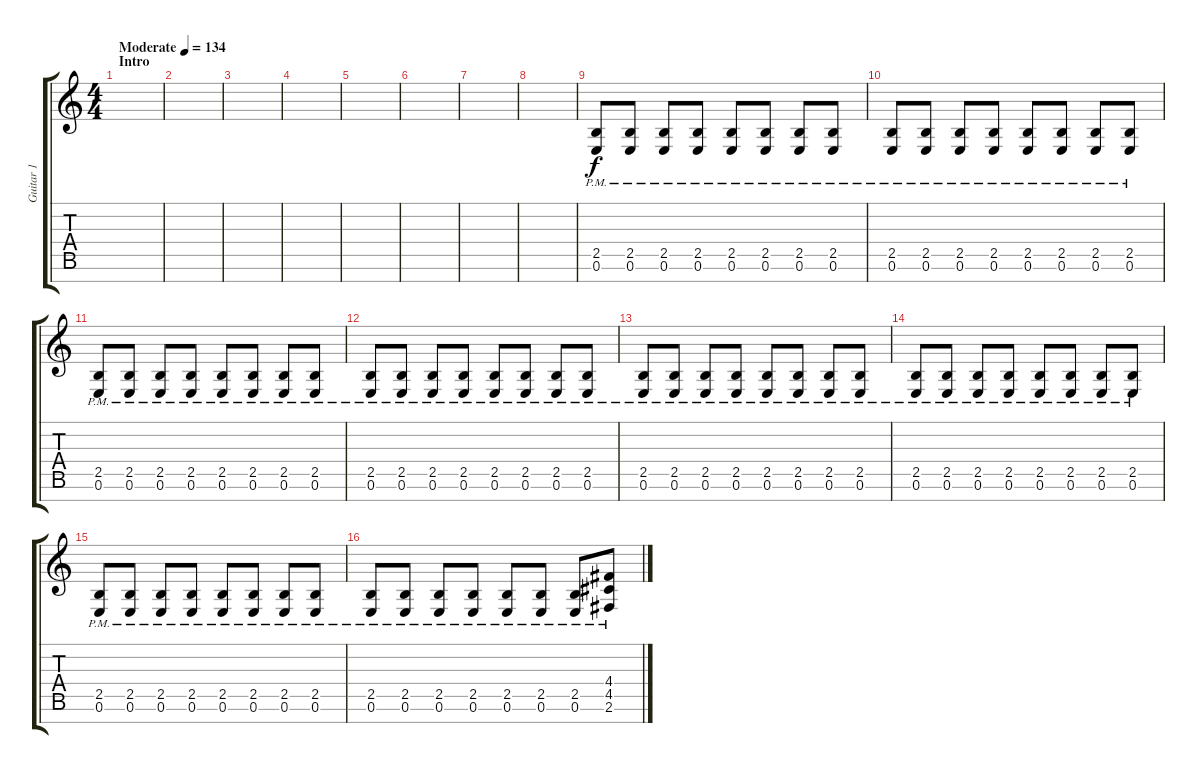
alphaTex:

\track ("Guitar 1" "Guitar 1") {instrument distortionguitar}
\staff {score tabs}
\tuning (E4 B3 G3 D3 A2 E2 B1) {hide}
\ts (4 4)
\section ("" "Intro")
\tempo (134 "Moderate")
\clef g2
\ks c
|
|
|
|
|
|
|
|
(2.5{pm} 0.6{pm}).8 (2.5{pm} 0.6{pm}).8 (2.5{pm} 0.6{pm}).8 (2.5{pm} 0.6{pm}).8 (2.5{pm} 0.6{pm}).8 (2.5{pm} 0.6{pm}).8 (2.5{pm} 0.6{pm}).8 (2.5{pm} 0.6{pm}).8 |
(2.5{pm} 0.6{pm}).8 (2.5{pm} 0.6{pm}).8 (2.5{pm} 0.6{pm}).8 (2.5{pm} 0.6{pm}).8 (2.5{pm} 0.6{pm}).8 (2.5{pm} 0.6{pm}).8 (2.5{pm} 0.6{pm}).8 (2.5{pm} 0.6{pm}).8 |
(2.5{pm} 0.6{pm}).8 (2.5{pm} 0.6{pm}).8 (2.5{pm} 0.6{pm}).8 (2.5{pm} 0.6{pm}).8 (2.5{pm} 0.6{pm}).8 (2.5{pm} 0.6{pm}).8 (2.5{pm} 0.6{pm}).8 (2.5{pm} 0.6{pm}).8 |
(2.5{pm} 0.6{pm}).8 (2.5{pm} 0.6{pm}).8 (2.5{pm} 0.6{pm}).8 (2.5{pm} 0.6{pm}).8 (2.5{pm} 0.6{pm}).8 (2.5{pm} 0.6{pm}).8 (2.5{pm} 0.6{pm}).8 (2.5{pm} 0.6{pm}).8 |
(2.5{pm} 0.6{pm}).8 (2.5{pm} 0.6{pm}).8 (2.5{pm} 0.6{pm}).8 (2.5{pm} 0.6{pm}).8 (2.5{pm} 0.6{pm}).8 (2.5{pm} 0.6{pm}).8 (2.5{pm} 0.6{pm}).8 (2.5{pm} 0.6{pm}).8 |
(2.5{pm} 0.6{pm}).8 (2.5{pm} 0.6{pm}).8 (2.5{pm} 0.6{pm}).8 (2.5{pm} 0.6{pm}).8 (2.5{pm} 0.6{pm}).8 (2.5{pm} 0.6{pm}).8 (2.5{pm} 0.6{pm}).8 (2.5{pm} 0.6{pm}).8 |
(2.5{pm} 0.6{pm}).8 (2.5{pm} 0.6{pm}).8 (2.5{pm} 0.6{pm}).8 (2.5{pm} 0.6{pm}).8 (2.5{pm} 0.6{pm}).8 (2.5{pm} 0.6{pm}).8 (2.5{pm} 0.6{pm}).8 (2.5{pm} 0.6{pm}).8 |
(2.5{pm} 0.6{pm}).8 (2.5{pm} 0.6{pm}).8 (2.5{pm} 0.6{pm}).8 (2.5{pm} 0.6{pm}).8 (2.5{pm} 0.6{pm}).8 (2.5{pm} 0.6{pm}).8 (2.5{pm} 0.6{pm}).8 (4.4 4.5{pm} 2.6{pm}).8
